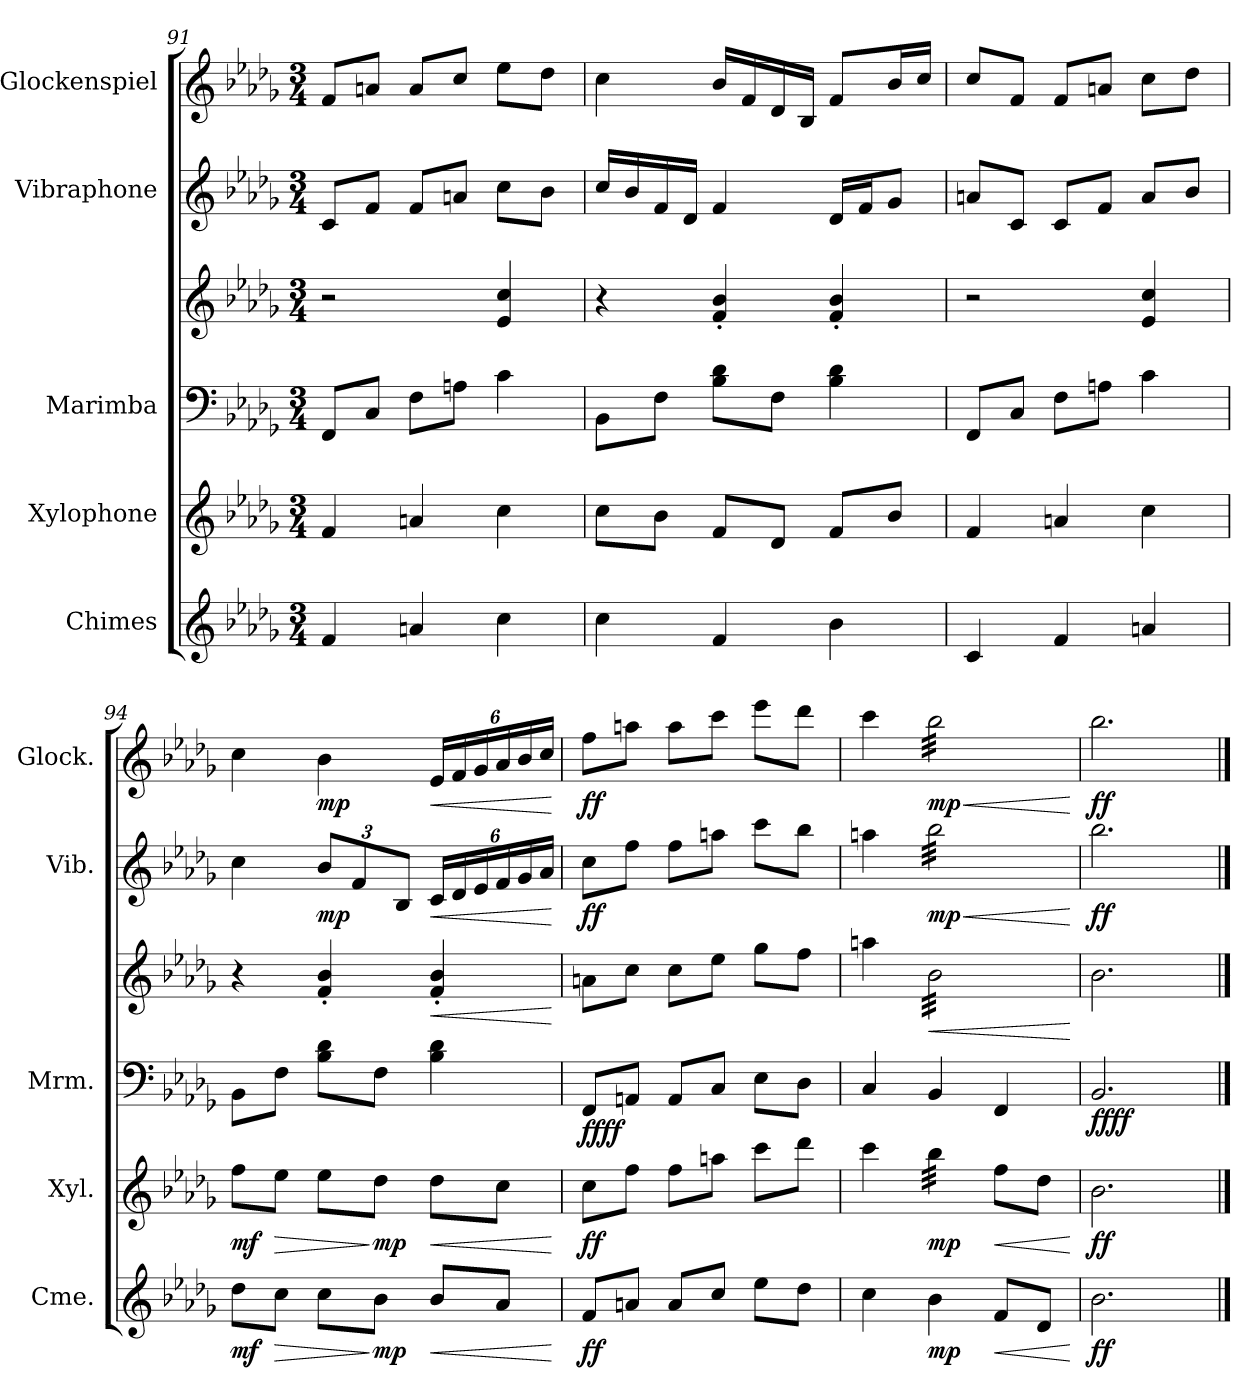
**kern	**dynam	**kern	**dynam	**kern	**kern	**dynam	**kern	**dynam	**kern	**dynam
*part5	*part5	*part4	*part4	*part3	*part3	*part3	*part2	*part2	*part1	*part1
*staff6	*staff6	*staff5	*staff5	*staff4	*staff3	*staff3/4	*staff2	*staff2	*staff1	*staff1
*I"Chimes	*	*I"Xylophone	*	*I"Marimba	*	*	*I"Vibraphone	*	*I"Glockenspiel	*
*I'Cme.	*	*I'Xyl.	*	*I'Mrm.	*	*	*I'Vib.	*	*I'Glock.	*
*clefG2	*	*clefG2	*	*clefF4	*clefG2	*	*clefG2	*	*clefG2	*
*	*	*ITrd-7c-12	*	*	*	*	*	*	*ITrd-14c-24	*
*k[b-e-a-d-g-]	*	*k[b-e-a-d-g-]	*	*k[b-e-a-d-g-]	*k[b-e-a-d-g-]	*	*k[b-e-a-d-g-]	*	*k[b-e-a-d-g-]	*
*M3/4	*	*M3/4	*	*M3/4	*M3/4	*	*M3/4	*	*M3/4	*
=91	=91	=91	=91	=91	=91	=91	=91	=91	=91	=91
4f/	.	4ff/	.	8FF/L	2r	.	8c/L	.	8fff/L	.
.	.	.	.	8C/J	.	.	8f/J	.	8aaan/J	.
4an/	.	4aan/	.	8F\L	.	.	8f/L	.	8aaa/L	.
.	.	.	.	8An\J	.	.	8an/J	.	8cccc/J	.
4cc\	.	4ccc\	.	4c\	4e-/ 4cc/	.	8cc\L	.	8eeee-\L	.
.	.	.	.	.	.	.	8b-\J	.	8dddd-\J	.
!!LO:PB:g=z
=92	=92	=92	=92	=92	=92	=92	=92	=92	=92	=92
4cc\	.	8ccc\L	.	8BB-\L	4r	.	16cc/LL	.	4cccc\	.
.	.	.	.	.	.	.	16b-/	.	.	.
.	.	8bb-\J	.	8F\J	.	.	16f/	.	.	.
.	.	.	.	.	.	.	16d-/JJ	.	.	.
4f/	.	8ff/L	.	8B-\ 8d-\L	4f/' 4b-/'	.	4f/	.	16bbb-/LL	.
.	.	.	.	.	.	.	.	.	16fff/	.
.	.	8dd-/J	.	8F\J	.	.	.	.	16ddd-/	.
.	.	.	.	.	.	.	.	.	16bb-/JJ	.
4b-\	.	8ff/L	.	4B-\ 4d-\	4f/' 4b-/'	.	16d-/LL	.	8fff/L	.
.	.	.	.	.	.	.	16f/J	.	.	.
.	.	8bb-/J	.	.	.	.	8g-/J	.	16bbb-/L	.
.	.	.	.	.	.	.	.	.	16cccc/JJ	.
=93	=93	=93	=93	=93	=93	=93	=93	=93	=93	=93
4c/	.	4ff/	.	8FF/L	2r	.	8an/L	.	8cccc/L	.
.	.	.	.	8C/J	.	.	8c/J	.	8fff/J	.
4f/	.	4aan/	.	8F\L	.	.	8c/L	.	8fff/L	.
.	.	.	.	8An\J	.	.	8f/J	.	8aaan/J	.
4an/	.	4ccc\	.	4c\	4e-/ 4cc/	.	8a/L	.	8cccc\L	.
.	.	.	.	.	.	.	8b-/J	.	8dddd-\J	.
=94	=94	=94	=94	=94	=94	=94	=94	=94	=94	=94
!	!LO:DY:b	!	!LO:DY:b	!	!	!	!	!	!	!
8dd-\L	mf	8fff\L	mf	8BB-\L	4r	.	4cc\	.	4cccc\	.
!	!LO:HP:b	!	!LO:HP:b	!	!	!	!	!	!	!
8cc\J	>	8eee-\J	>	8F\J	.	.	.	.	.	.
*	*	*	*	*	*	*	*Xbrackettup	*	*	*
!	!	!	!	!	!	!LO:DY:b=2	!	!	!	!
!	!	!	!	!	!	!LO:DY:n=1:b	!	!LO:DY:b	!	!LO:DY:b
8cc\L	.	8eee-\L	.	8B-\ 8d-\L	4f/' 4b-/'	mp mp	12b-/L	mp	4bbb-\	mp
.	.	.	.	.	.	.	12f/	.	.	.
!	!LO:DY:n=1:b	!	!LO:DY:n=1:b	!	!	!	!	!	!	!
8b-\J	] mp	8ddd-\J	] mp	8F\J	.	.	.	.	.	.
.	.	.	.	.	.	.	12B-/J	.	.	.
!	!LO:HP:b	!	!LO:HP:b	!	!	!LO:HP:b	!	!LO:HP:b	!	!
*	*	*	*	*	*	*	*	*	*Xbrackettup	*
!	!	!	!	!	!	!	!	!	!	!LO:HP:b
8b-/L	<	8ddd-\L	<	4B-\ 4d-\	4f/' 4b-/'	<	24c/LL	<	24eee-/LL	<
.	.	.	.	.	.	.	24d-/	.	24fff/	.
.	.	.	.	.	.	.	24e-/	.	24ggg-/	.
8a-/J	.	8ccc\J	.	.	.	.	24f/	.	24aaa-/	.
.	.	.	.	.	.	.	24g-/	.	24bbb-/	.
.	.	.	.	.	.	.	24a-/JJ	.	24cccc/JJ	.
.	[	.	[	.	.	[	.	[	.	[
=95	=95	=95	=95	=95	=95	=95	=95	=95	=95	=95
!	!LO:DY:b	!	!LO:DY:b	!	!	!LO:DY:b=2	!	!	!	!
!	!	!	!	!	!	!LO:DY:n=1:b	!	!LO:DY:b	!	!LO:DY:b
8f/L	ff	8ccc\L	ff	8FF/L	8an\L	ff ff	8cc\L	ff	8ffff\L	ff
8an/J	.	8fff\J	.	8AAn/J	8cc\J	.	8ff\J	.	8aaaan\J	.
8a/L	.	8fff\L	.	8AA/L	8cc\L	.	8ff\L	.	8aaaa\L	.
8cc/J	.	8aaan\J	.	8C/J	8ee-\J	.	8aan\J	.	8ccccc\J	.
8ee-\L	.	8cccc\L	.	8E-\L	8gg-\L	.	8ccc\L	.	8eeeee-\L	.
8dd-\J	.	8dddd-\J	.	8D-\J	8ff\J	.	8bb-\J	.	8ddddd-\J	.
!!LO:PB:g=z
=96	=96	=96	=96	=96	=96	=96	=96	=96	=96	=96
4cc\	.	4cccc\	.	4C/	4aan\	.	4aan\	.	4ccccc\	.
!	!LO:DY:b	!	!LO:DY:b	!	!	!LO:HP:b	!	!LO:HP:b	!	!LO:HP:b
!	!	!	!	!	!	!LO:DY:n=1:b=2	!	!	!	!
!	!	!	!	!	!	!LO:DY:n=2:b	!	!LO:DY:n=1:b	!	!LO:DY:n=1:b
*	*	*tremolo	*	*	*	*	*	*	*	*
*	*	*	*	*	*tremolo	*	*	*	*	*
*	*	*	*	*	*	*	*tremolo	*	*	*
*	*	*	*	*	*	*	*	*	*tremolo	*
4b-\	mp	32bbb-\LLL	mp	4BB-/	32b-\LLL	< mp mp	32bb-\LLL	< mp	32bbbb-\LLL	< mp
.	.	32bbb-\	.	.	32b-\	.	32bb-\	.	32bbbb-\	.
.	.	32bbb-\	.	.	32b-\	.	32bb-\	.	32bbbb-\	.
.	.	32bbb-\	.	.	32b-\	.	32bb-\	.	32bbbb-\	.
.	.	32bbb-\	.	.	32b-\	.	32bb-\	.	32bbbb-\	.
.	.	32bbb-\	.	.	32b-\	.	32bb-\	.	32bbbb-\	.
.	.	32bbb-\	.	.	32b-\	.	32bb-\	.	32bbbb-\	.
.	.	32bbb-\JJJ	.	.	32b-\	.	32bb-\	.	32bbbb-\	.
*	*	*Xtremolo	*	*	*	*	*	*	*	*
!	!LO:HP:b	!	!LO:HP:b	!	!	!	!	!	!	!
8f/L	<	8fff\L	<	4FF/	32b-\	.	32bb-\	.	32bbbb-\	.
.	.	.	.	.	32b-\	.	32bb-\	.	32bbbb-\	.
.	.	.	.	.	32b-\	.	32bb-\	.	32bbbb-\	.
.	.	.	.	.	32b-\	.	32bb-\	.	32bbbb-\	.
8d-/J	.	8ddd-\J	.	.	32b-\	.	32bb-\	.	32bbbb-\	.
.	.	.	.	.	32b-\	.	32bb-\	.	32bbbb-\	.
.	.	.	.	.	32b-\	.	32bb-\	.	32bbbb-\	.
.	.	.	.	.	32b-\JJJ	.	32bb-\JJJ	.	32bbbb-\JJJ	.
*	*	*	*	*	*	*	*	*	*Xtremolo	*
*	*	*	*	*	*	*	*Xtremolo	*	*	*
*	*	*	*	*	*Xtremolo	*	*	*	*	*
.	[	.	[	.	.	[	.	[	.	[
=97	=97	=97	=97	=97	=97	=97	=97	=97	=97	=97
!	!LO:DY:b	!	!LO:DY:b	!	!	!LO:DY:b=2	!	!	!	!
!	!	!	!	!	!	!LO:DY:n=1:b	!	!LO:DY:b	!	!LO:DY:b
2.b-\	ff	2.bb-\	ff	2.BB-/	2.b-\	ff ff	2.bb-\	ff	2.bbbb-\	ff
==	==	==	==	==	==	==	==	==	==	==
*-	*-	*-	*-	*-	*-	*-	*-	*-	*-	*-
